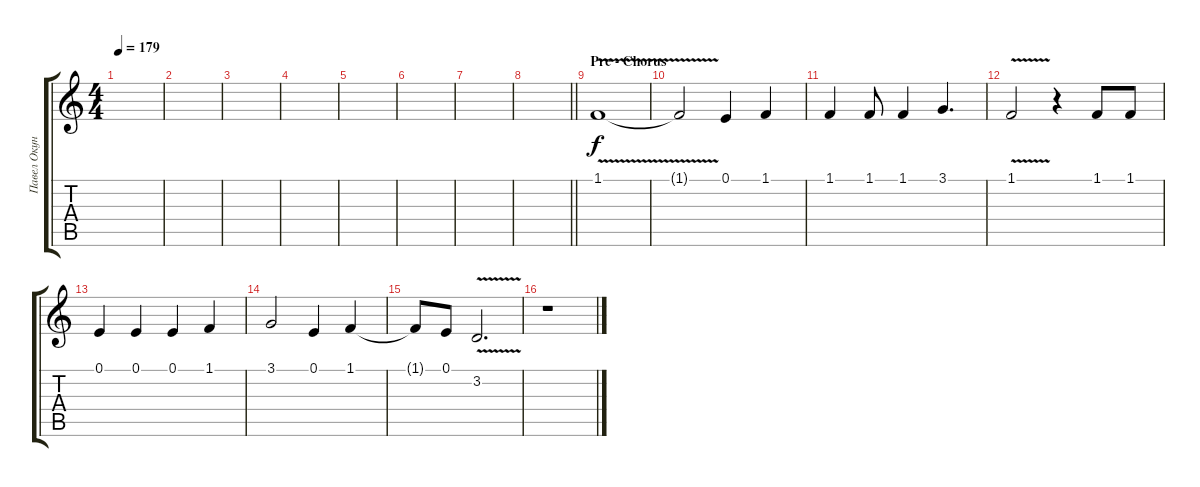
\track ("Павел Окунев" "Павел Окун") {instrument frenchhorn}
\staff {score tabs}
\tuning (E4 B3 G3 D3 A2 E2) {hide}
\ts (4 4)
\tempo 179
\clef g2
\ks c
|
|
|
|
|
|
|
\barLineRight lightlight
|
\section ("" "Pre - Chorus")
1.1{v}.1 |
1.1{t}.2 0.1.4 1.1.4 |
1.1.4 1.1.8 1.1.4 3.1.4{d} |
1.1{v}.2 r.4 1.1.8 1.1.8 |
0.1.4 0.1.4 0.1.4 1.1.4 |
3.1.2 0.1.4 1.1.4 |
1.1{t}.8 0.1.8 3.2{v}.2{d} |
r.1
